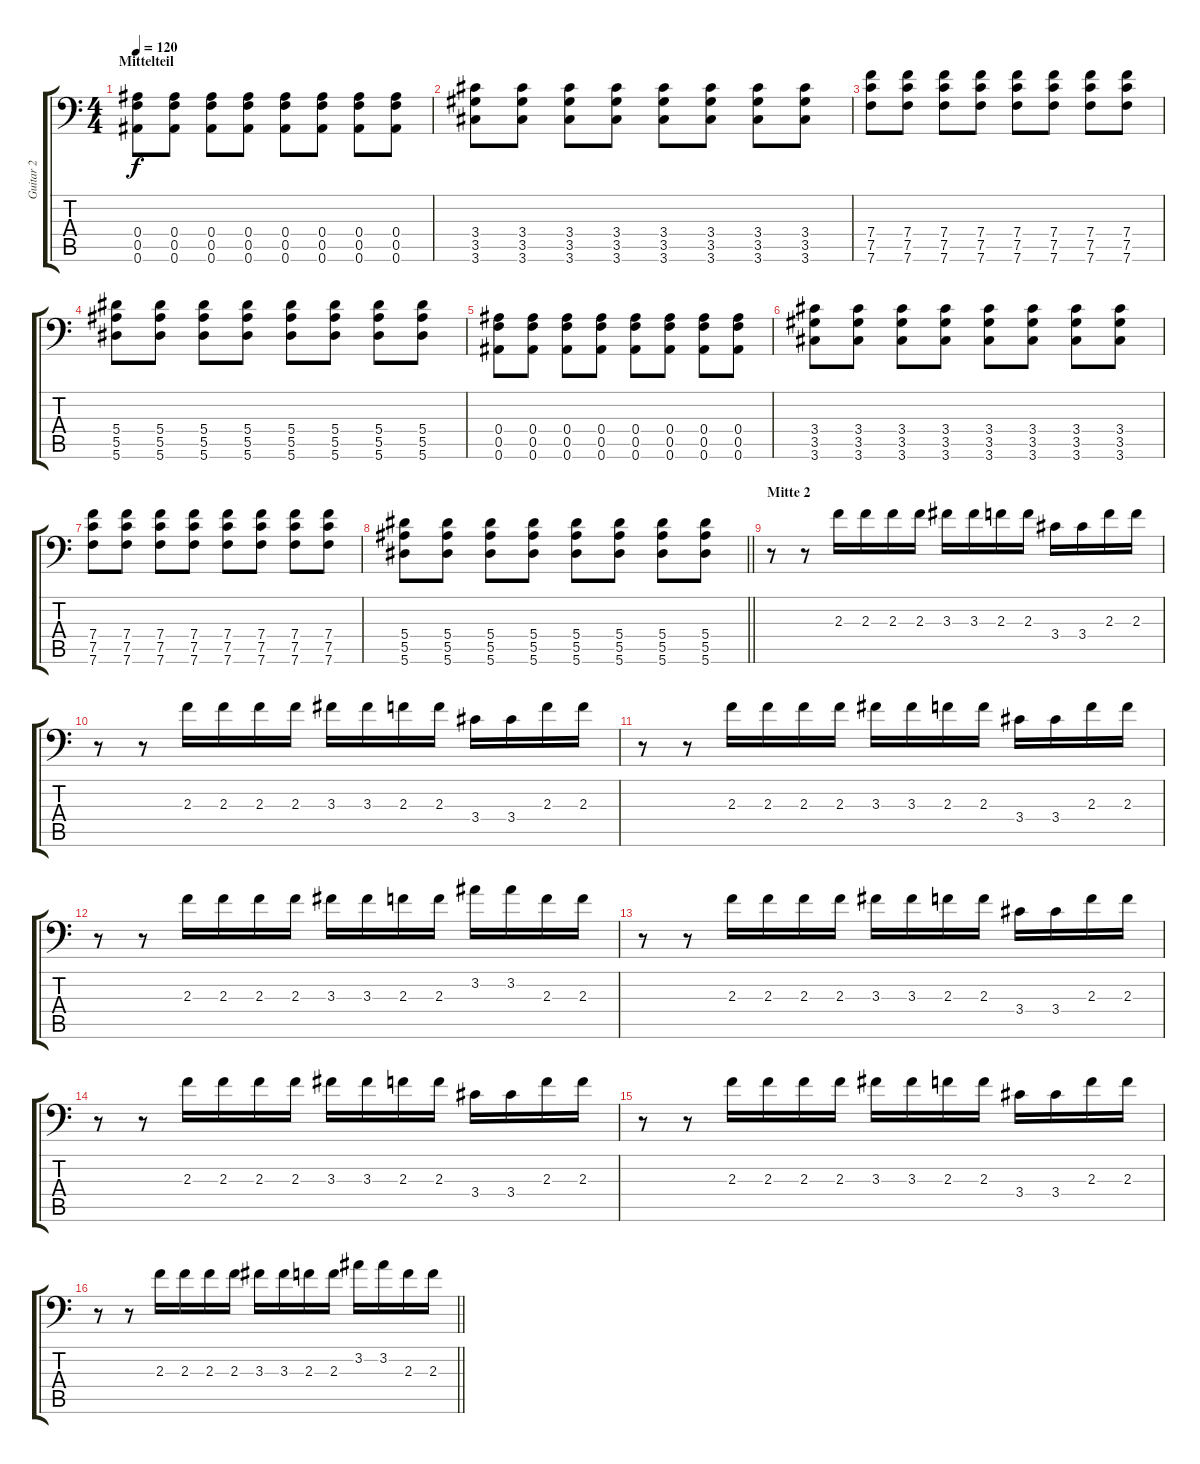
\track ("Guitar 2" "Guitar 2") {instrument distortionguitar}
\staff {score tabs}
\tuning (C4 G3 Eb3 Bb2 F2 Bb1) {hide}
\ts (4 4)
\section ("" "Mittelteil")
\tempo 120
\clef f4
\ks c
(0.4 0.5 0.6).8{dy f} (0.4 0.5 0.6).8 (0.4 0.5 0.6).8 (0.4 0.5 0.6).8 (0.4 0.5 0.6).8 (0.4 0.5 0.6).8 (0.4 0.5 0.6).8 (0.4 0.5 0.6).8 |
(3.4 3.5 3.6).8 (3.4 3.5 3.6).8 (3.4 3.5 3.6).8 (3.4 3.5 3.6).8 (3.4 3.5 3.6).8 (3.4 3.5 3.6).8 (3.4 3.5 3.6).8 (3.4 3.5 3.6).8 |
(7.4 7.5 7.6).8 (7.4 7.5 7.6).8 (7.4 7.5 7.6).8 (7.4 7.5 7.6).8 (7.4 7.5 7.6).8 (7.4 7.5 7.6).8 (7.4 7.5 7.6).8 (7.4 7.5 7.6).8 |
(5.4 5.5 5.6).8 (5.4 5.5 5.6).8 (5.4 5.5 5.6).8 (5.4 5.5 5.6).8 (5.4 5.5 5.6).8 (5.4 5.5 5.6).8 (5.4 5.5 5.6).8 (5.4 5.5 5.6).8 |
(0.4 0.5 0.6).8 (0.4 0.5 0.6).8 (0.4 0.5 0.6).8 (0.4 0.5 0.6).8 (0.4 0.5 0.6).8 (0.4 0.5 0.6).8 (0.4 0.5 0.6).8 (0.4 0.5 0.6).8 |
(3.4 3.5 3.6).8 (3.4 3.5 3.6).8 (3.4 3.5 3.6).8 (3.4 3.5 3.6).8 (3.4 3.5 3.6).8 (3.4 3.5 3.6).8 (3.4 3.5 3.6).8 (3.4 3.5 3.6).8 |
(7.4 7.5 7.6).8 (7.4 7.5 7.6).8 (7.4 7.5 7.6).8 (7.4 7.5 7.6).8 (7.4 7.5 7.6).8 (7.4 7.5 7.6).8 (7.4 7.5 7.6).8 (7.4 7.5 7.6).8 |
\barLineRight lightlight
(5.4 5.5 5.6).8 (5.4 5.5 5.6).8 (5.4 5.5 5.6).8 (5.4 5.5 5.6).8 (5.4 5.5 5.6).8 (5.4 5.5 5.6).8 (5.4 5.5 5.6).8 (5.4 5.5 5.6).8 |
\section ("" "Mitte 2")
r.8 r.8 2.3.16 2.3.16 2.3.16 2.3.16 3.3.16 3.3.16 2.3.16 2.3.16 3.4.16 3.4.16 2.3.16 2.3.16 |
r.8 r.8 2.3.16 2.3.16 2.3.16 2.3.16 3.3.16 3.3.16 2.3.16 2.3.16 3.4.16 3.4.16 2.3.16 2.3.16 |
r.8 r.8 2.3.16 2.3.16 2.3.16 2.3.16 3.3.16 3.3.16 2.3.16 2.3.16 3.4.16 3.4.16 2.3.16 2.3.16 |
r.8 r.8 2.3.16 2.3.16 2.3.16 2.3.16 3.3.16 3.3.16 2.3.16 2.3.16 3.2.16 3.2.16 2.3.16 2.3.16 |
r.8 r.8 2.3.16 2.3.16 2.3.16 2.3.16 3.3.16 3.3.16 2.3.16 2.3.16 3.4.16 3.4.16 2.3.16 2.3.16 |
r.8 r.8 2.3.16 2.3.16 2.3.16 2.3.16 3.3.16 3.3.16 2.3.16 2.3.16 3.4.16 3.4.16 2.3.16 2.3.16 |
r.8 r.8 2.3.16 2.3.16 2.3.16 2.3.16 3.3.16 3.3.16 2.3.16 2.3.16 3.4.16 3.4.16 2.3.16 2.3.16 |
\barLineRight lightlight
r.8 r.8 2.3.16 2.3.16 2.3.16 2.3.16 3.3.16 3.3.16 2.3.16 2.3.16 3.2.16 3.2.16 2.3.16 2.3.16
